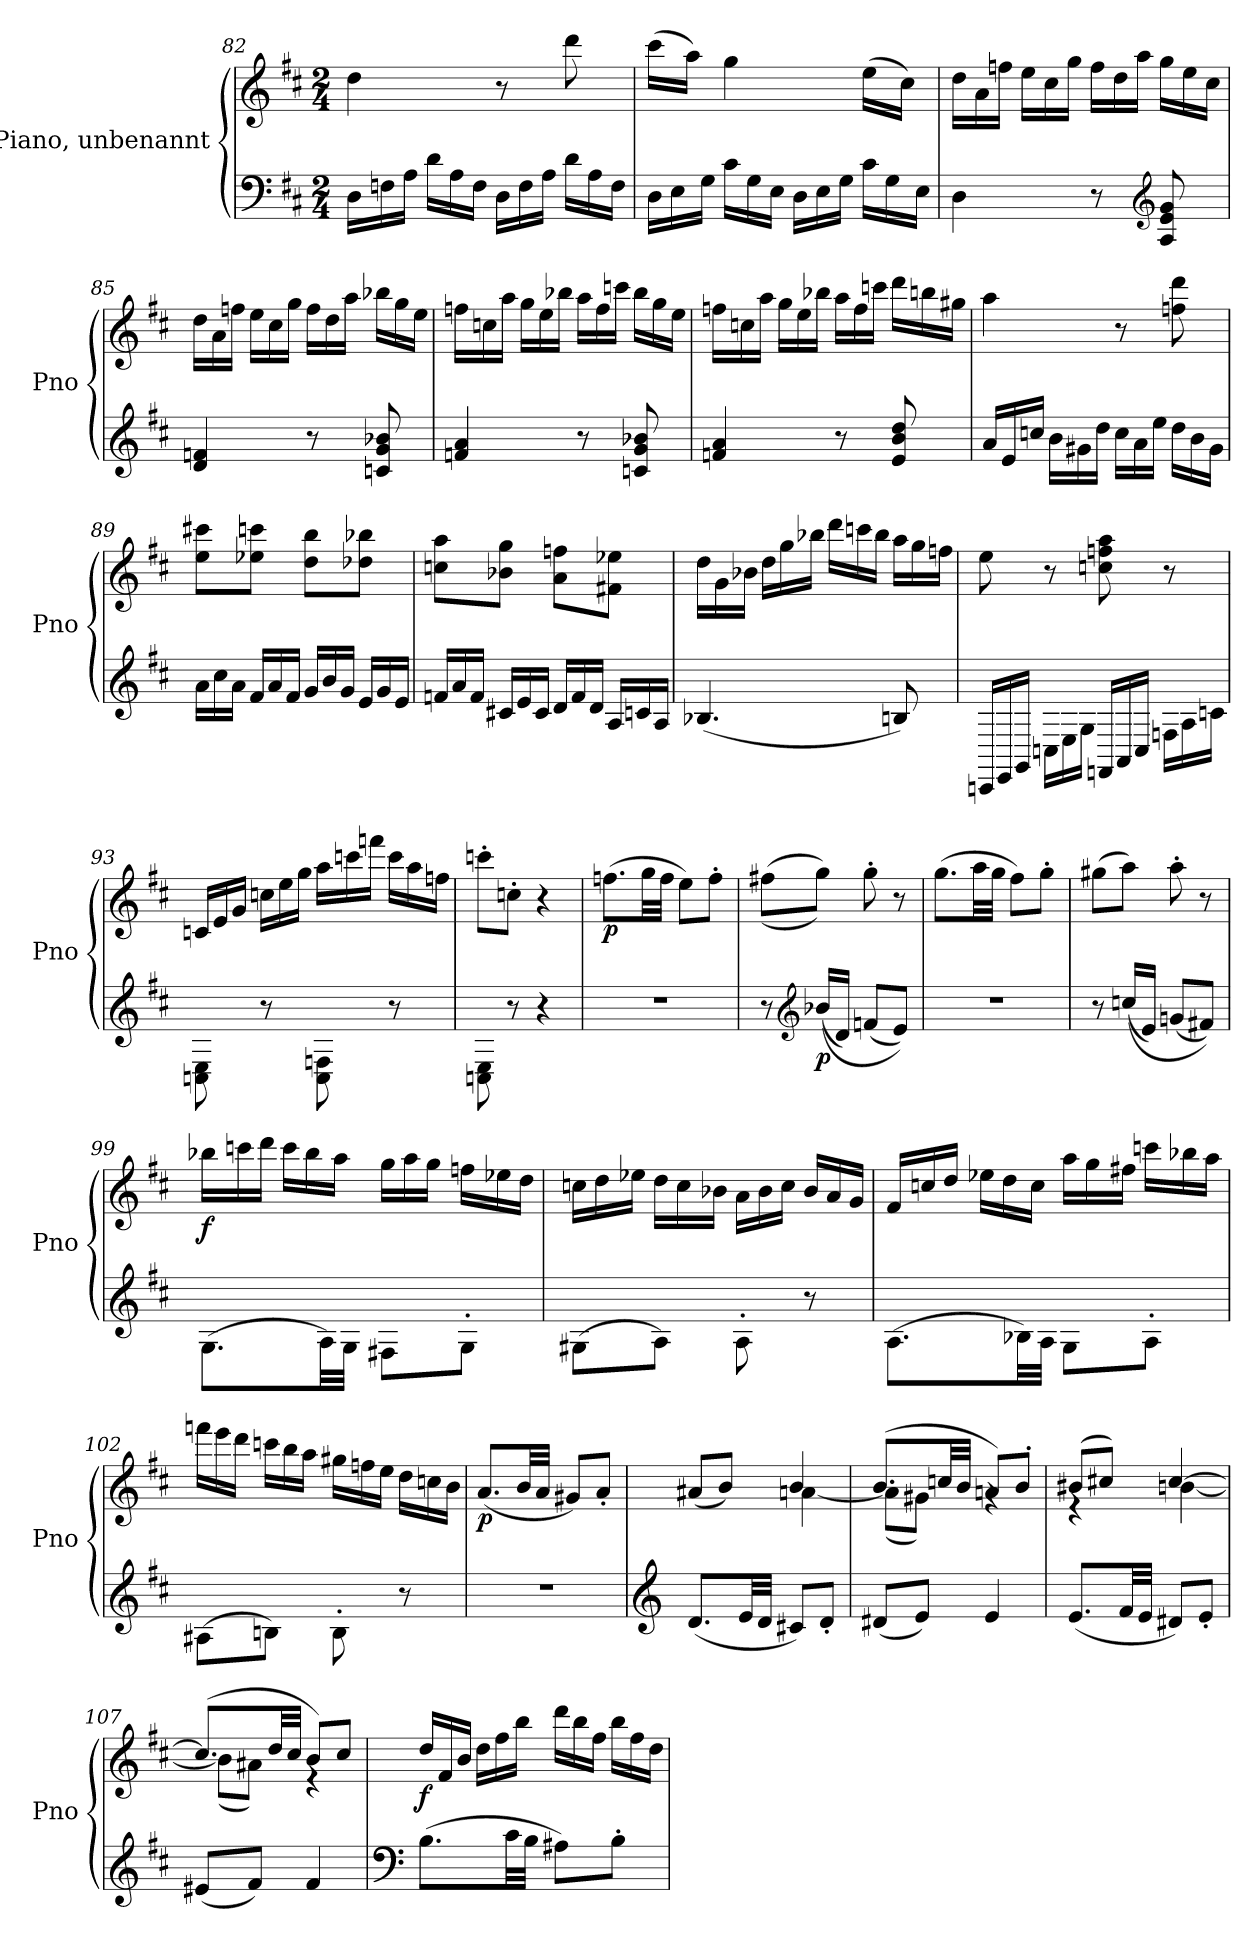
**kern	**dynam	**kern	**dynam
*part2	*part2	*part1	*part1
*staff2	*staff2	*staff1	*staff1
*I"Piano, unbenannt	*	*I"Piano, unbenannt	*
*I'Pno	*	*I'Pno	*
*clefF4	*	*clefG2	*
*k[f#c#]	*	*k[f#c#]	*
*M2/4	*	*M2/4	*
*Xtuplet	*	*	*
=82	=82	=82	=82
24D\LL	.	4dd\	.
24Fn\	.	.	.
24A\JJ	.	.	.
24d\LL	.	.	.
24A\	.	.	.
24F\JJ	.	.	.
24D\LL	.	8r	.
24F\	.	.	.
24A\JJ	.	.	.
24d\LL	.	8ddd\	.
24A\	.	.	.
24F\JJ	.	.	.
=83	=83	=83	=83
24D\LL	.	(>16ccc#\LL	.
24E\	.	.	.
.	.	16aa\JJ)	.
24G\JJ	.	.	.
24c#\LL	.	4gg\	.
24G\	.	.	.
24E\JJ	.	.	.
24D\LL	.	.	.
24E\	.	.	.
24G\JJ	.	.	.
24c#\LL	.	(>16ee\LL	.
24G\	.	.	.
.	.	16cc#\JJ)	.
24E\JJ	.	.	.
=84	=84	=84	=84
*	*	*Xtuplet	*
4D\	.	24dd\LL	.
.	.	24a\	.
.	.	24ffn\JJ	.
.	.	24ee\LL	.
.	.	24cc#\	.
.	.	24gg\JJ	.
8r	.	24ff\LL	.
.	.	24dd\	.
.	.	24aa\JJ	.
*clefG2	*	*	*
8A/ 8e/ 8g/	.	24gg\LL	.
.	.	24ee\	.
.	.	24cc#\JJ	.
=85	=85	=85	=85
4d/ 4fn/	.	24dd\LL	.
.	.	24a\	.
.	.	24ffn\JJ	.
.	.	24ee\LL	.
.	.	24cc#\	.
.	.	24gg\JJ	.
8r	.	24ff\LL	.
.	.	24dd\	.
.	.	24aa\JJ	.
8cn/ 8g/ 8b-X/	.	24bb-X\LL	.
.	.	24gg\	.
.	.	24ee\JJ	.
=86	=86	=86	=86
4fn/ 4a/	.	24ffn\LL	.
.	.	24ccn\	.
.	.	24aa\JJ	.
.	.	24gg\LL	.
.	.	24ee\	.
.	.	24bb-X\JJ	.
8r	.	24aa\LL	.
.	.	24ff\	.
.	.	24cccn\JJ	.
8cn/ 8g/ 8b-X/	.	24bb-\LL	.
.	.	24gg\	.
.	.	24ee\JJ	.
=87	=87	=87	=87
4fn/ 4a/	.	24ffn\LL	.
.	.	24ccn\	.
.	.	24aa\JJ	.
.	.	24gg\LL	.
.	.	24ee\	.
.	.	24bb-X\JJ	.
8r	.	24aa\LL	.
.	.	24ff\	.
.	.	24cccn\JJ	.
8e/ 8b/ 8dd/	.	24ddd\LL	.
.	.	24bbn\	.
.	.	24gg#X\JJ	.
=88	=88	=88	=88
24a/LL	.	4aa\	.
24e/	.	.	.
24ccn/JJ	.	.	.
24b\LL	.	.	.
24g#X\	.	.	.
24dd\JJ	.	.	.
24cc\LL	.	8r	.
24a\	.	.	.
24ee\JJ	.	.	.
24dd\LL	.	8ffn\ 8ddd\	.
24b\	.	.	.
24g#\JJ	.	.	.
=89	=89	=89	=89
24a\LL	.	8ee\ 8ccc#X\L	.
24cc#\	.	.	.
24a\JJ	.	.	.
24f#/LL	.	8ee-X\ 8cccn\J	.
24a/	.	.	.
24f#/JJ	.	.	.
24g/LL	.	8dd\ 8bb\L	.
24b/	.	.	.
24g/JJ	.	.	.
24e/LL	.	8dd-X\ 8bb-X\J	.
24g/	.	.	.
24e/JJ	.	.	.
=90	=90	=90	=90
24fn/LL	.	8ccn\ 8aa\L	.
24a/	.	.	.
24f/JJ	.	.	.
24c#X/LL	.	8b-X\ 8gg\J	.
24e/	.	.	.
24c#/JJ	.	.	.
24d/LL	.	8a\ 8ffn\L	.
24f/	.	.	.
24d/JJ	.	.	.
24A/LL	.	8f#X\ 8ee-X\J	.
24cn/	.	.	.
24A/JJ	.	.	.
=91	=91	=91	=91
(<4.B-X/	.	24dd\LL	.
.	.	24g\	.
.	.	24b-X\JJ	.
.	.	24dd\LL	.
.	.	24gg\	.
.	.	24bb-X\JJ	.
.	.	24ddd\LL	.
.	.	24cccn\	.
.	.	24bb-\JJ	.
8Bn/)	.	24aa\LL	.
.	.	24gg\	.
.	.	24ffn\JJ	.
=92	=92	=92	=92
24CCn/LL	.	8ee\	.
24EE/	.	.	.
24GG/JJ	.	.	.
24Cn\LL	.	8r	.
24E\	.	.	.
24G\JJ	.	.	.
24FFn/LL	.	8ccn\ 8ffn\ 8aa\	.
24AA/	.	.	.
24C/JJ	.	.	.
24Fn\LL	.	8r	.
24A\	.	.	.
24cn\JJ	.	.	.
=93	=93	=93	=93
8Cn\ 8E\	.	24cn/LL	.
.	.	24e/	.
.	.	24g/JJ	.
8r	.	24ccn\LL	.
.	.	24ee\	.
.	.	24gg\JJ	.
8C\ 8Fn\	.	24aa\LL	.
.	.	24cccn\	.
.	.	24fffn\JJ	.
8r	.	24ccc\LL	.
.	.	24aa\	.
.	.	24ffn\JJ	.
=94	=94	=94	=94
8Cn\ 8E\	.	8cccn'\L	.
8r	.	8ccn'\J	.
4r	.	4r	.
=95	=95	=95	=95
!	!	!	!LO:DY:b
2r	.	(>8.ffn\L	p
.	.	32gg\LL	.
.	.	32ff\JJJ	.
.	.	8ee\L)	.
.	.	8ff'\J	.
=96	=96	=96	=96
8r	.	(>(>8ff#X\L	.
*clefG2	*	*	*
!	!LO:DY:b	!	!
(>(<16b-X/LL	p	8gg\J))	.
16d/JJ)	.	.	.
(>8fn/L	.	8gg'\	.
8e/J))	.	8r	.
=97	=97	=97	=97
2r	.	(>8.gg\L	.
.	.	32aa\LL	.
.	.	32gg\JJJ	.
.	.	8ff#\L)	.
.	.	8gg'\J	.
=98	=98	=98	=98
8r	.	(>8gg#X\L	.
(>(<16ccn/LL	.	8aa\J)	.
16e/JJ)	.	.	.
(>8gn/L	.	8aa'\	.
8f#X/J))	.	8r	.
=99	=99	=99	=99
!	!	!	!LO:DY:b
(>8.G\L	.	24bb-X\LL	f
.	.	24cccn\	.
.	.	24ddd\JJ	.
.	.	24ccc\LL	.
.	.	24bb-\	.
32A\LL)	.	.	.
.	.	24aa\JJ	.
32G\JJJ	.	.	.
8F#X\L	.	24gg\LL	.
.	.	24aa\	.
.	.	24gg\JJ	.
8G'\J	.	24ffn\LL	.
.	.	24ee-X\	.
.	.	24dd\JJ	.
=100	=100	=100	=100
(>8G#X\L	.	24ccn\LL	.
.	.	24dd\	.
.	.	24ee-X\JJ	.
8A\J)	.	24dd\LL	.
.	.	24cc\	.
.	.	24b-X\JJ	.
8A'\	.	24a\LL	.
.	.	24b-\	.
.	.	24cc\JJ	.
8r	.	24b-/LL	.
.	.	24a/	.
.	.	24g/JJ	.
=101	=101	=101	=101
(>8.A\L	.	24f#/LL	.
.	.	24ccn/	.
.	.	24dd/JJ	.
.	.	24ee-X\LL	.
.	.	24dd\	.
32B-X\LL)	.	.	.
.	.	24cc\JJ	.
32A\JJJ	.	.	.
8G\L	.	24aa\LL	.
.	.	24gg\	.
.	.	24ff#X\JJ	.
8A'\J	.	24cccn\LL	.
.	.	24bb-X\	.
.	.	24aa\JJ	.
=102	=102	=102	=102
(>8A#X\L	.	24fffn\LL	.
.	.	24eee\	.
.	.	24ddd\JJ	.
8Bn\J)	.	24cccn\LL	.
.	.	24bb\	.
.	.	24aa\JJ	.
8B'\	.	24gg#X\LL	.
.	.	24ffn\	.
.	.	24ee\JJ	.
8r	.	24dd\LL	.
.	.	24ccn\	.
.	.	24b\JJ	.
=103	=103	=103	=103
!	!	!	!LO:DY:b
2r	.	(<8.a/L	p
.	.	32b/LL	.
.	.	32a/JJJ	.
.	.	8g#X/L)	.
.	.	8a'/J	.
=104	=104	=104	=104
*clefG2	*	*	*
*	*	*^	*
(<8.d/L	.	(<8a#X/L	4ryy	.
.	.	8b/J)	.	.
32e/LL	.	.	.	.
32d/JJJ	.	.	.	.
8c#X/L)	.	4b/	[4an\	.
8d'/J	.	.	.	.
=105	=105	=105	=105	=105
(<8d#X/L	.	(>8.b/L	(<8a\L]	.
8e/J)	.	.	8g#X\J)	.
.	.	32ccn/LL	.	.
.	.	32b/JJJ	.	.
4e/	.	8an/L)	4rg	.
.	.	8b'/J	.	.
=106	=106	=106	=106	=106
(<8.e/L	.	(<8b#X/L	4re	.
.	.	8cc#X/J)	.	.
32f#/LL	.	.	.	.
32e/JJJ	.	.	.	.
8d#X/L)	.	[4cc#/	[4bn\	.
8e'/J	.	.	.	.
=107	=107	=107	=107	=107
(<8e#X/L	.	(>8.cc#/L]	(<8b\L]	.
8f#/J)	.	.	8a#X\J)	.
.	.	32dd/LL	.	.
.	.	32cc#/JJJ	.	.
4f#/	.	8b/L)	4re	.
.	.	8cc#/J	.	.
*	*	*v	*v	*
=108	=108	=108	=108
*clefF4	*	*	*
!	!	!	!LO:DY:b
(>8.B\L	.	24dd/LL	f
.	.	24f#/	.
.	.	24b/JJ	.
.	.	24dd\LL	.
.	.	24ff#\	.
32c#\LL	.	.	.
.	.	24bb\JJ	.
32B\JJJ	.	.	.
8A#X\L)	.	24ddd\LL	.
.	.	24bb\	.
.	.	24ff#\JJ	.
8B'\J	.	24bb\LL	.
.	.	24ff#\	.
.	.	24dd\JJ	.
=	=	=	=
*-	*-	*-	*-
